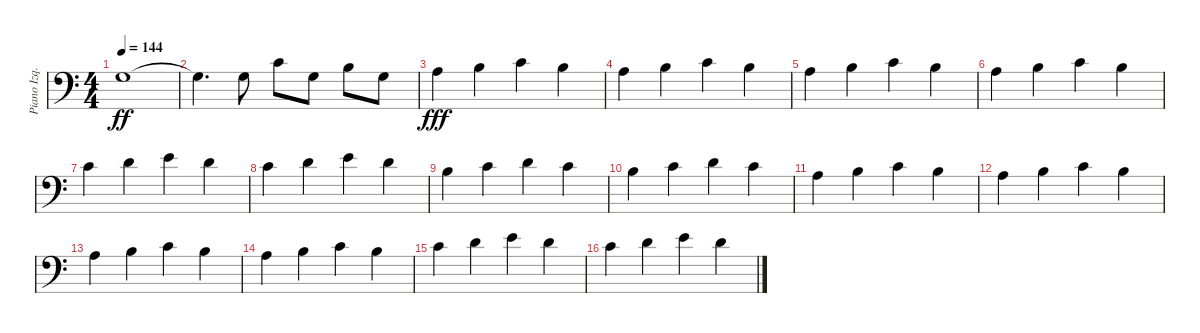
\track ("Piano Izq." "Piano Izq.") {instrument acousticgrandpiano}
\staff {score}
\tuning (G2 D2 A1 E1) {hide}
\ts (4 4)
\tempo 144
\clef f4
\ks aminor
17.2.1{dy ff} |
17.2{t}.4{d} 17.2.8 17.1.8 17.2.8 16.1.8 17.2.8 |
14.1.4{dy fff} 16.1.4 17.1.4 16.1.4 |
14.1.4 16.1.4 17.1.4 16.1.4 |
14.1.4 16.1.4 17.1.4 16.1.4 |
14.1.4 16.1.4 17.1.4 16.1.4 |
17.1.4 19.1.4 21.1.4 19.1.4 |
17.1.4 19.1.4 21.1.4 19.1.4 |
16.1.4 17.1.4 19.1.4 17.1.4 |
16.1.4 17.1.4 19.1.4 17.1.4 |
14.1.4 16.1.4 17.1.4 16.1.4 |
14.1.4 16.1.4 17.1.4 16.1.4 |
14.1.4 16.1.4 17.1.4 16.1.4 |
14.1.4 16.1.4 17.1.4 16.1.4 |
17.1.4 19.1.4 21.1.4 19.1.4 |
17.1.4 19.1.4 21.1.4 19.1.4
